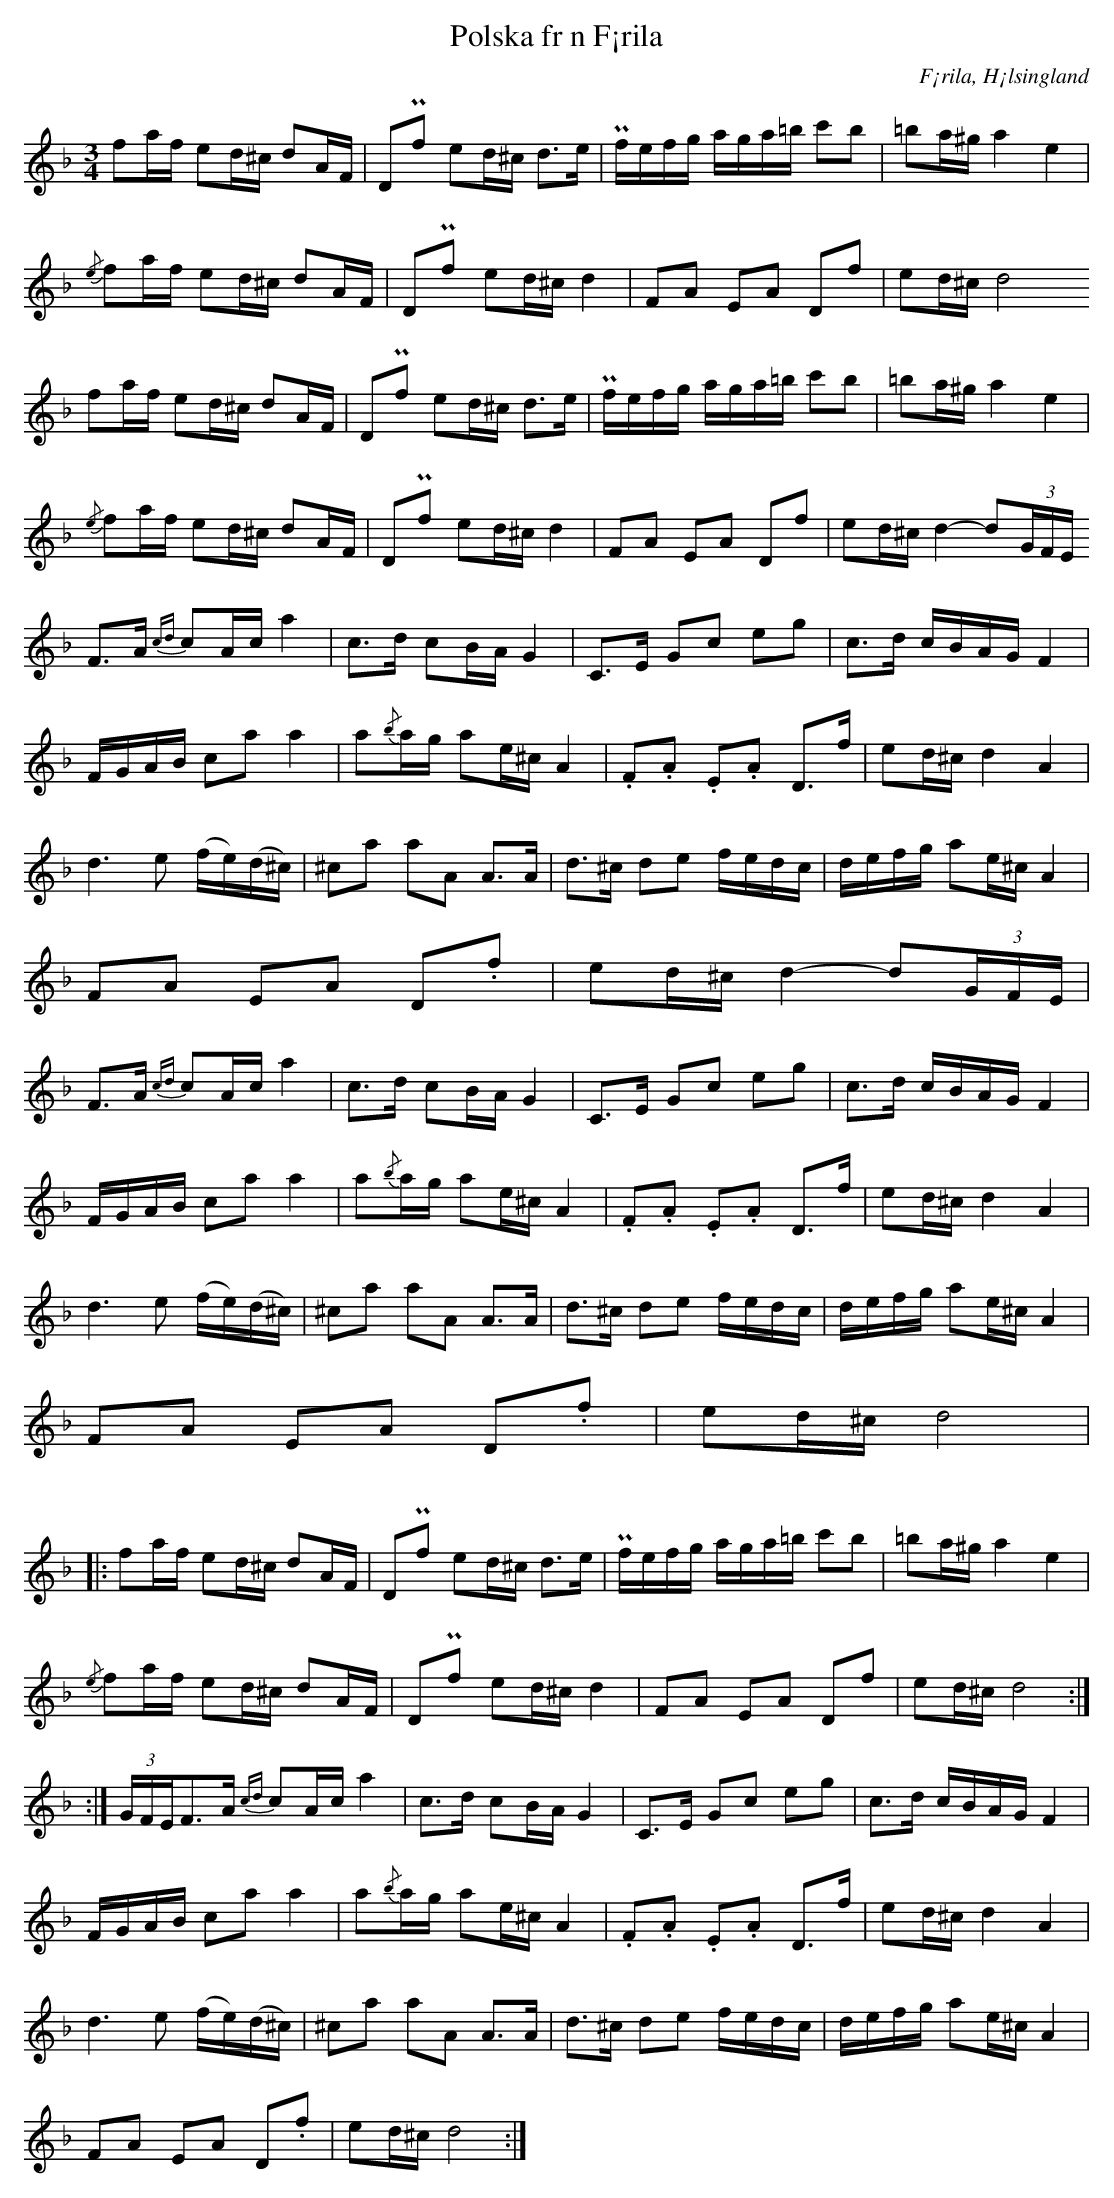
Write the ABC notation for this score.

X:1
T: Polska fr n F¡rila
O: F¡rila, H¡lsingland
M: 3/4
L: 1/16
K: Dm
f2af e2d^c d2AF | D2Pf2 e2d^c d2>e2 | Pfefg aga=b c'2b2 | =b2a^g a4 e4 |
{/e}f2af e2d^c d2AF | D2Pf2 e2d^c d4 | F2A2 E2A2 D2f2 | e2d^c d8
f2af e2d^c d2AF | D2Pf2 e2d^c d2>e2 | Pfefg aga=b c'2b2 | =b2a^g a4 e4 |
{/e}f2af e2d^c d2AF | D2Pf2 e2d^c d4 | F2A2 E2A2 D2f2 | e2d^c d4-d2(3GFE
F2>A2 {cd}c2Ac a4 | c2>d2 c2BA G4 | C2>E2 G2c2 e2g2 | c2>d2 cBAG F4 |
FGAB c2a2 a4 | a2{/b}ag a2e^c A4 | .F2.A2 .E2.A2 D2>f2 | e2d^c d4 A4 |
d6e2 (fe)(d^c) | ^c2a2 a2A2 A2>A2 | d2>^c2 d2e2 fedc | defg a2e^c A4 |
F2A2 E2A2 D2.f2 | e2d^c d4-d2(3GFE |
F2>A2 {cd}c2Ac a4 | c2>d2 c2BA G4 | C2>E2 G2c2 e2g2 | c2>d2 cBAG F4 |
FGAB c2a2 a4 | a2{/b}ag a2e^c A4 | .F2.A2 .E2.A2 D2>f2 | e2d^c d4 A4 |
d6e2 (fe)(d^c) | ^c2a2 a2A2 A2>A2 | d2>^c2 d2e2 fedc | defg a2e^c A4 |
F2A2 E2A2 D2.f2 | e2d^c d8 |
|:f2af e2d^c d2AF | D2Pf2 e2d^c d2>e2 | Pfefg aga=b c'2b2 | =b2a^g a4 e4 |
{/e}f2af e2d^c d2AF | D2Pf2 e2d^c d4 | F2A2 E2A2 D2f2 | e2d^c d8:|
:|(3GFEF2>A2 {cd}c2Ac a4 | c2>d2 c2BA G4 | C2>E2 G2c2 e2g2 | c2>d2 cBAG F4 |
FGAB c2a2 a4 | a2{/b}ag a2e^c A4 | .F2.A2 .E2.A2 D2>f2 | e2d^c d4 A4 |
d6e2 (fe)(d^c) | ^c2a2 a2A2 A2>A2 | d2>^c2 d2e2 fedc | defg a2e^c A4 |
F2A2 E2A2 D2.f2 | e2d^c d8 :|
